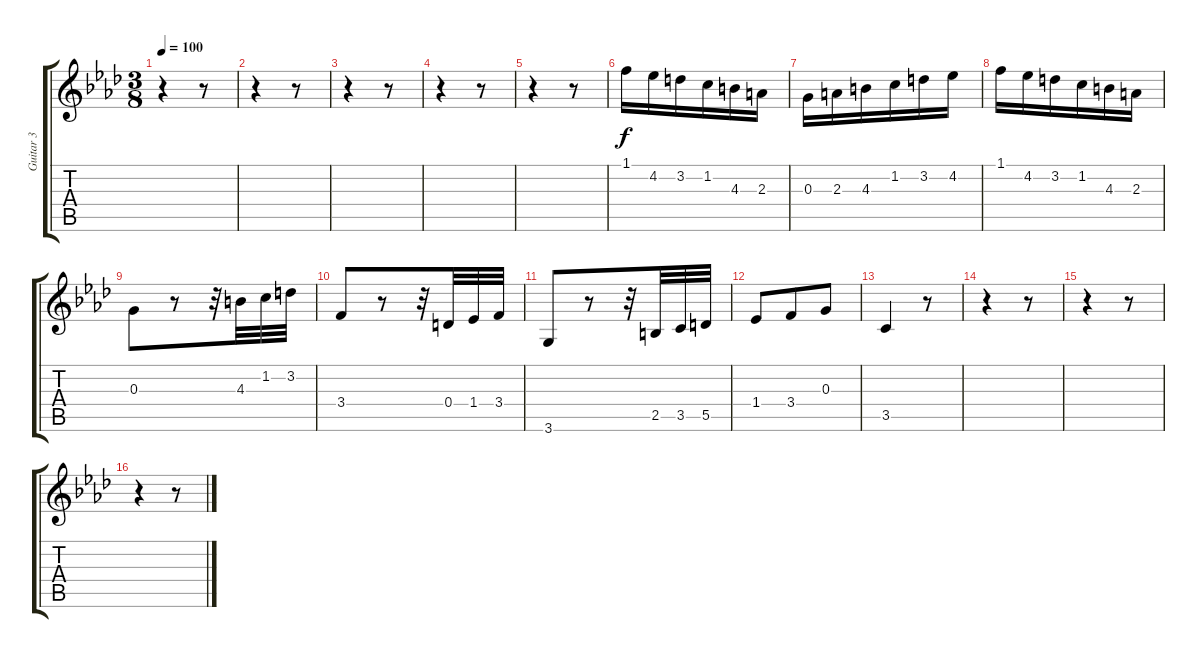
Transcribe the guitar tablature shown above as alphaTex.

\track ("Guitar 3" "Guitar 3") {instrument distortionguitar}
\staff {score tabs}
\tuning (E4 B3 G3 D3 A2 E2) {hide}
\ts (3 8)
\tempo 100
\clef g2
\ks ab
r.4{dy f} r.8 |
r.4 r.8 |
r.4 r.8 |
r.4 r.8 |
r.4 r.8 |
1.1.16 4.2.16 3.2.16 1.2.16 4.3.16 2.3.16 |
0.3.16 2.3.16 4.3.16 1.2.16 3.2.16 4.2.16 |
1.1.16 4.2.16 3.2.16 1.2.16 4.3.16 2.3.16 |
0.3.8 r.8 r.32 4.3.32 1.2.32 3.2.32 |
3.4.8 r.8 r.32 0.4.32 1.4.32 3.4.32 |
3.6.8 r.8 r.32 2.5.32 3.5.32 5.5.32 |
1.4.8 3.4.8 0.3.8 |
3.5.4 r.8 |
r.4 r.8 |
r.4 r.8 |
r.4 r.8
